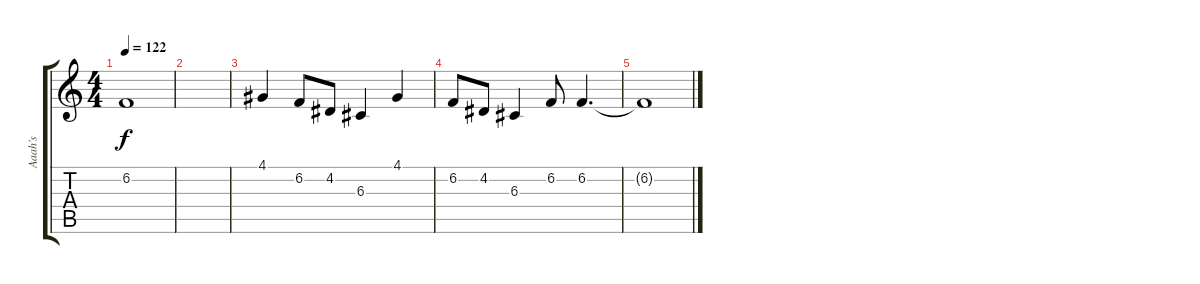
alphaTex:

\track ("Aaah's" "Aaah's") {instrument choiraahs}
\staff {score tabs}
\tuning (E4 B3 G3 D3 A2 E2) {hide}
\ts (4 4)
\tempo 122
\clef g2
\ks c
6.2{t}.1{dy f} |
|
4.1.4 6.2.8 4.2.8 6.3.4 4.1.4 |
6.2.8 4.2.8 6.3.4 6.2.8 6.2.4{d} |
6.2{t}.1
